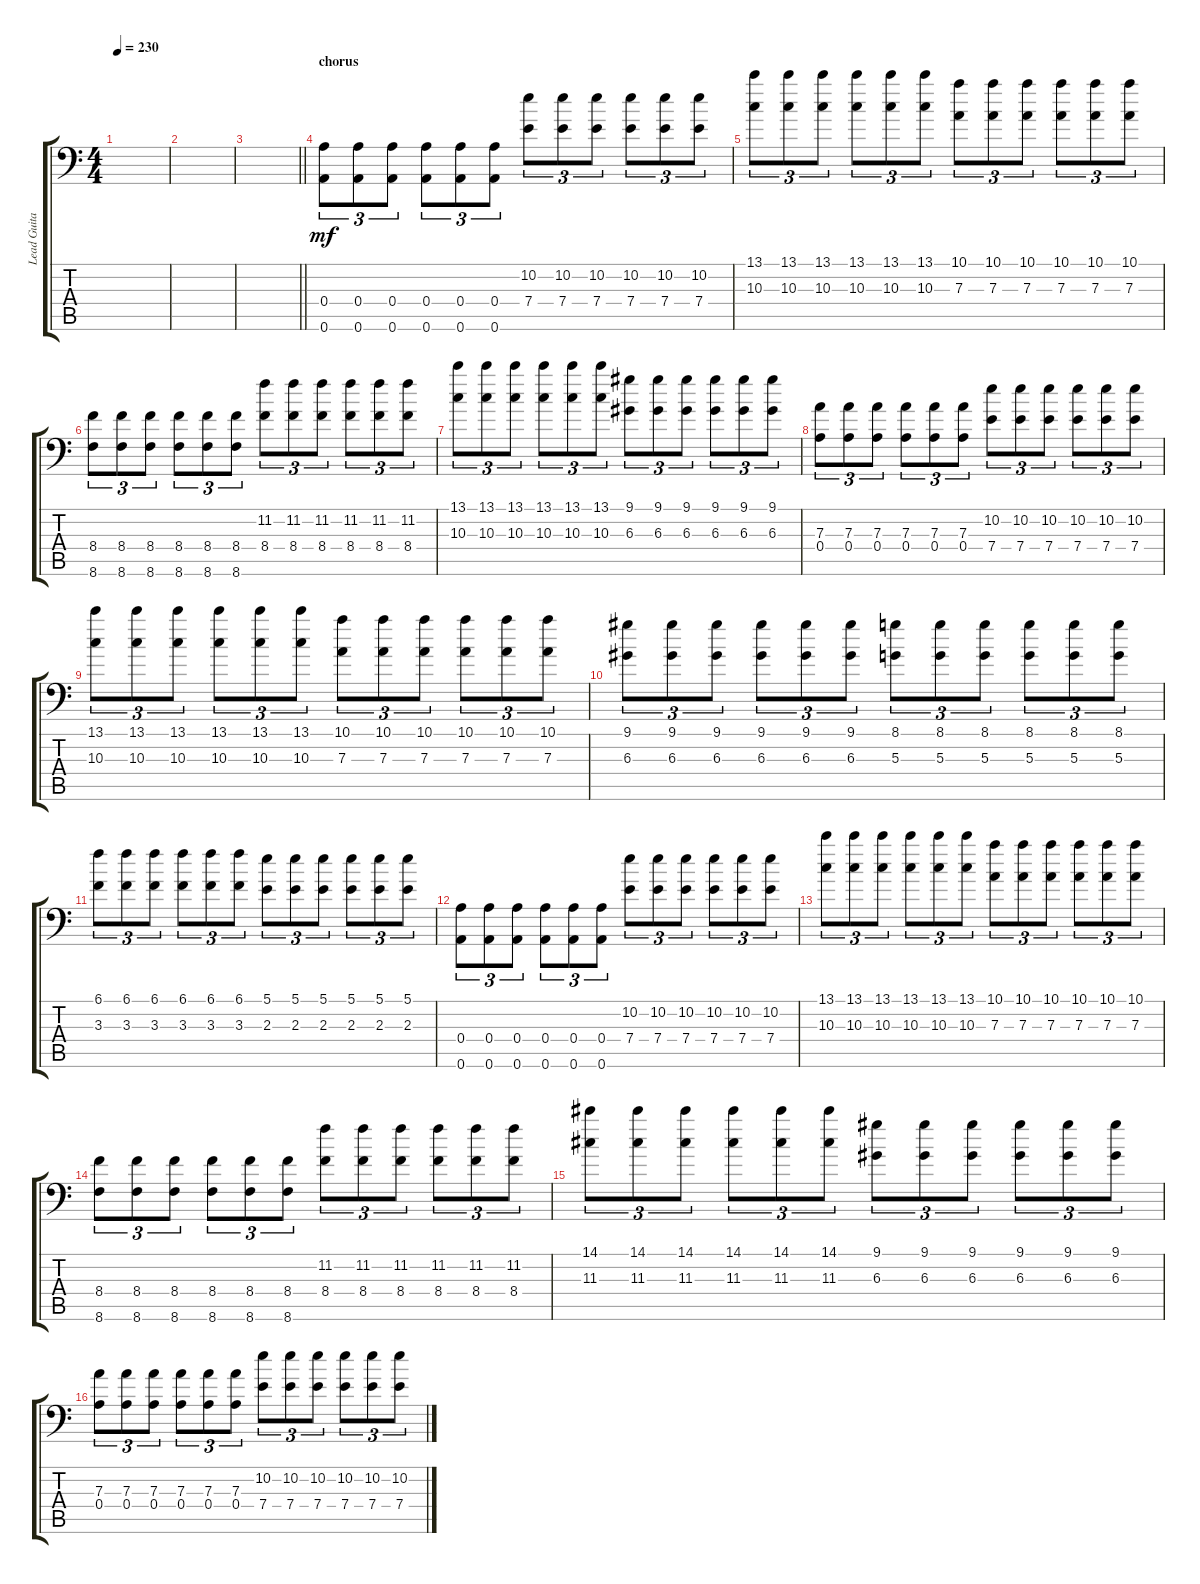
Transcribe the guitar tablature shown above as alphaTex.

\track ("Lead Guitar" "Lead Guita") {instrument distortionguitar}
\staff {score tabs}
\tuning (B3 Gb3 D3 A2 E2 A1) {hide}
\ts (4 4)
\tempo 230
\clef f4
\ks c
|
|
\barLineRight lightlight
|
\section ("" "chorus")
(0.4 0.6).8{tu (3 2) dy mf} (0.4 0.6).8{tu (3 2)} (0.4 0.6).8{tu (3 2)} (0.4 0.6).8{tu (3 2)} (0.4 0.6).8{tu (3 2)} (0.4 0.6).8{tu (3 2)} (10.2 7.4).8{tu (3 2)} (10.2 7.4).8{tu (3 2)} (10.2 7.4).8{tu (3 2)} (10.2 7.4).8{tu (3 2)} (10.2 7.4).8{tu (3 2)} (10.2 7.4).8{tu (3 2)} |
(13.1 10.3).8{tu (3 2)} (13.1 10.3).8{tu (3 2)} (13.1 10.3).8{tu (3 2)} (13.1 10.3).8{tu (3 2)} (13.1 10.3).8{tu (3 2)} (13.1 10.3).8{tu (3 2)} (10.1 7.3).8{tu (3 2)} (10.1 7.3).8{tu (3 2)} (10.1 7.3).8{tu (3 2)} (10.1 7.3).8{tu (3 2)} (10.1 7.3).8{tu (3 2)} (10.1 7.3).8{tu (3 2)} |
(8.4 8.6).8{tu (3 2)} (8.4 8.6).8{tu (3 2)} (8.4 8.6).8{tu (3 2)} (8.4 8.6).8{tu (3 2)} (8.4 8.6).8{tu (3 2)} (8.4 8.6).8{tu (3 2)} (11.2 8.4).8{tu (3 2)} (11.2 8.4).8{tu (3 2)} (11.2 8.4).8{tu (3 2)} (11.2 8.4).8{tu (3 2)} (11.2 8.4).8{tu (3 2)} (11.2 8.4).8{tu (3 2)} |
(13.1 10.3).8{tu (3 2)} (13.1 10.3).8{tu (3 2)} (13.1 10.3).8{tu (3 2)} (13.1 10.3).8{tu (3 2)} (13.1 10.3).8{tu (3 2)} (13.1 10.3).8{tu (3 2)} (9.1 6.3).8{tu (3 2)} (9.1 6.3).8{tu (3 2)} (9.1 6.3).8{tu (3 2)} (9.1 6.3).8{tu (3 2)} (9.1 6.3).8{tu (3 2)} (9.1 6.3).8{tu (3 2)} |
(7.3 0.4).8{tu (3 2)} (7.3 0.4).8{tu (3 2)} (7.3 0.4).8{tu (3 2)} (7.3 0.4).8{tu (3 2)} (7.3 0.4).8{tu (3 2)} (7.3 0.4).8{tu (3 2)} (10.2 7.4).8{tu (3 2)} (10.2 7.4).8{tu (3 2)} (10.2 7.4).8{tu (3 2)} (10.2 7.4).8{tu (3 2)} (10.2 7.4).8{tu (3 2)} (10.2 7.4).8{tu (3 2)} |
(13.1 10.3).8{tu (3 2)} (13.1 10.3).8{tu (3 2)} (13.1 10.3).8{tu (3 2)} (13.1 10.3).8{tu (3 2)} (13.1 10.3).8{tu (3 2)} (13.1 10.3).8{tu (3 2)} (10.1 7.3).8{tu (3 2)} (10.1 7.3).8{tu (3 2)} (10.1 7.3).8{tu (3 2)} (10.1 7.3).8{tu (3 2)} (10.1 7.3).8{tu (3 2)} (10.1 7.3).8{tu (3 2)} |
(9.1 6.3).8{tu (3 2)} (9.1 6.3).8{tu (3 2)} (9.1 6.3).8{tu (3 2)} (9.1 6.3).8{tu (3 2)} (9.1 6.3).8{tu (3 2)} (9.1 6.3).8{tu (3 2)} (8.1 5.3).8{tu (3 2)} (8.1 5.3).8{tu (3 2)} (8.1 5.3).8{tu (3 2)} (8.1 5.3).8{tu (3 2)} (8.1 5.3).8{tu (3 2)} (8.1 5.3).8{tu (3 2)} |
(6.1 3.3).8{tu (3 2)} (6.1 3.3).8{tu (3 2)} (6.1 3.3).8{tu (3 2)} (6.1 3.3).8{tu (3 2)} (6.1 3.3).8{tu (3 2)} (6.1 3.3).8{tu (3 2)} (5.1 2.3).8{tu (3 2)} (5.1 2.3).8{tu (3 2)} (5.1 2.3).8{tu (3 2)} (5.1 2.3).8{tu (3 2)} (5.1 2.3).8{tu (3 2)} (5.1 2.3).8{tu (3 2)} |
(0.4 0.6).8{tu (3 2)} (0.4 0.6).8{tu (3 2)} (0.4 0.6).8{tu (3 2)} (0.4 0.6).8{tu (3 2)} (0.4 0.6).8{tu (3 2)} (0.4 0.6).8{tu (3 2)} (10.2 7.4).8{tu (3 2)} (10.2 7.4).8{tu (3 2)} (10.2 7.4).8{tu (3 2)} (10.2 7.4).8{tu (3 2)} (10.2 7.4).8{tu (3 2)} (10.2 7.4).8{tu (3 2)} |
(13.1 10.3).8{tu (3 2)} (13.1 10.3).8{tu (3 2)} (13.1 10.3).8{tu (3 2)} (13.1 10.3).8{tu (3 2)} (13.1 10.3).8{tu (3 2)} (13.1 10.3).8{tu (3 2)} (10.1 7.3).8{tu (3 2)} (10.1 7.3).8{tu (3 2)} (10.1 7.3).8{tu (3 2)} (10.1 7.3).8{tu (3 2)} (10.1 7.3).8{tu (3 2)} (10.1 7.3).8{tu (3 2)} |
(8.4 8.6).8{tu (3 2)} (8.4 8.6).8{tu (3 2)} (8.4 8.6).8{tu (3 2)} (8.4 8.6).8{tu (3 2)} (8.4 8.6).8{tu (3 2)} (8.4 8.6).8{tu (3 2)} (11.2 8.4).8{tu (3 2)} (11.2 8.4).8{tu (3 2)} (11.2 8.4).8{tu (3 2)} (11.2 8.4).8{tu (3 2)} (11.2 8.4).8{tu (3 2)} (11.2 8.4).8{tu (3 2)} |
(14.1 11.3).8{tu (3 2)} (14.1 11.3).8{tu (3 2)} (14.1 11.3).8{tu (3 2)} (14.1 11.3).8{tu (3 2)} (14.1 11.3).8{tu (3 2)} (14.1 11.3).8{tu (3 2)} (9.1 6.3).8{tu (3 2)} (9.1 6.3).8{tu (3 2)} (9.1 6.3).8{tu (3 2)} (9.1 6.3).8{tu (3 2)} (9.1 6.3).8{tu (3 2)} (9.1 6.3).8{tu (3 2)} |
(7.3 0.4).8{tu (3 2)} (7.3 0.4).8{tu (3 2)} (7.3 0.4).8{tu (3 2)} (7.3 0.4).8{tu (3 2)} (7.3 0.4).8{tu (3 2)} (7.3 0.4).8{tu (3 2)} (10.2 7.4).8{tu (3 2)} (10.2 7.4).8{tu (3 2)} (10.2 7.4).8{tu (3 2)} (10.2 7.4).8{tu (3 2)} (10.2 7.4).8{tu (3 2)} (10.2 7.4).8{tu (3 2)}
